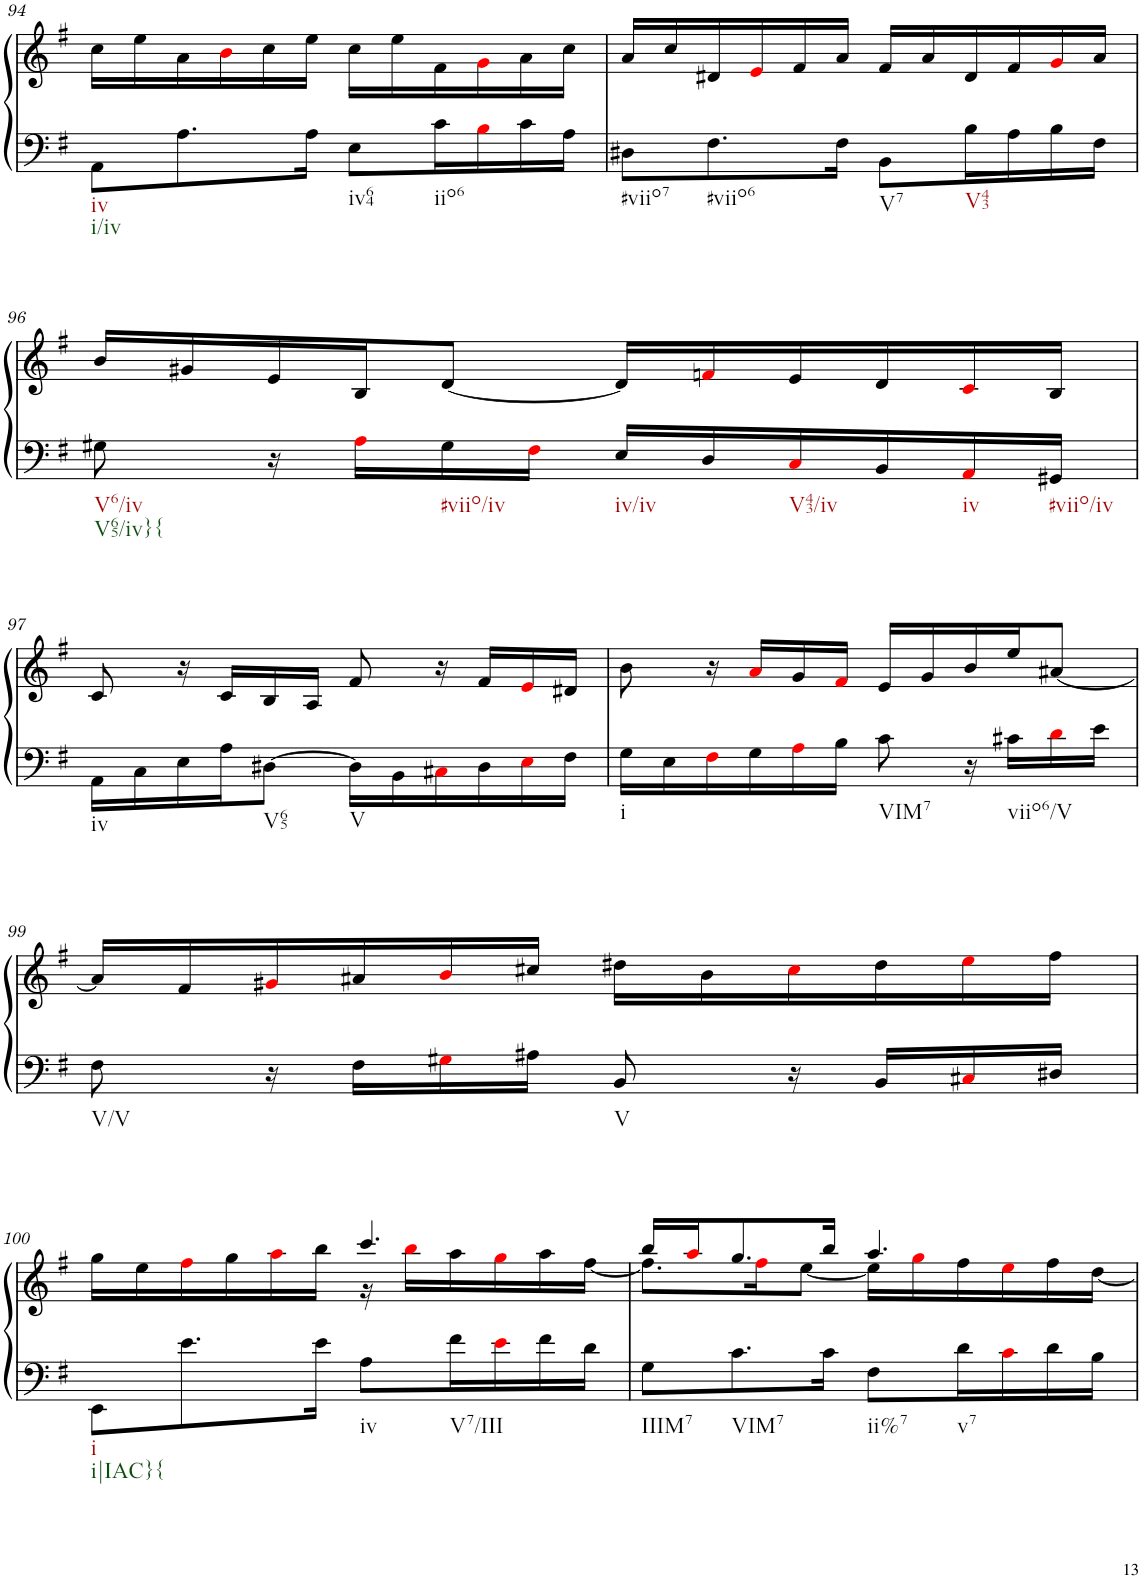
**kern	**kern
*part1	*part1
*staff2	*staff1
*I"unbenannt9	*
!!LO:PB:g=z
*clefF4	*clefG2
*k[f#]	*k[f#]
*M6/8	*M6/8
=94	=94
!LO:TX:b:t=iv	!
!LO:TX:b:t=i/iv	!
8AA\L	16cc\LL
.	16ee\
8.A\	16a\
.	16bi\
.	16cc\
16A\Jk	16ee\JJ
!LO:TX:b:t=iv64	!
8E\L	16cc\LL
.	16ee\
!LO:TX:b:t=iio6	!
16c\L	16f#\
16Bi\	16gi\
16c\	16a\
16A\JJ	16cc\JJ
=95	=95
!LO:TX:b:t=#viio7	!
8D#X\L	16a/LL
.	16cc/
!LO:TX:b:t=#viio6	!
8.F#\	16d#X/
.	16ei/
.	16f#/
16F#\Jk	16a/JJ
!LO:TX:b:t=V7	!
8BB\L	16f#/LL
.	16a/
!LO:TX:b:t=V43	!
16B\L	16d#/
16A\	16f#/
16B\	16gi/
16F#\JJ	16a/JJ
!!LO:LB:g=z
=96	=96
!LO:TX:b:t=V6/iv	!
!LO:TX:b:t=V65/iv}{	!
8G#X\	16b/LL
.	16g#X/
16r	16e/
16Ai\LL	16B/J
!LO:TX:b:t=#viio/iv	!
16G#\	[8d/J
16F#i\JJ	.
!LO:TX:b:t=iv/iv	!
16E/LL	16d/LL]
16D/	16fni/
!LO:TX:b:t=V43/iv	!
16Ci/	16e/
16BB/	16d/
!LO:TX:b:t=iv	!
16AAi/	16ci/
!LO:TX:b:t=#viio/iv	!
16GG#X/JJ	16B/JJ
!!LO:LB:g=z
=97	=97
!LO:TX:b:t=iv	!
16AA\LL	8c/
16C\	.
16E\	16r
16A\J	16c/LL
!LO:TX:b:t=V65	!
[8D#X\J	16B/
.	16A/JJ
!LO:TX:b:t=V	!
16D#\LL]	8f#/
16BB\	.
16C#Xi\	16r
16D#\	16f#/LL
16Ei\	16ei/
16F#\JJ	16d#X/JJ
=98	=98
!LO:TX:b:t=i	!
16G\LL	8b\
16E\	.
16F#i\	16r
16G\	16ai/LL
16Ai\	16g/
16B\JJ	16f#i/JJ
!LO:TX:b:t=VIM7	!
8c\	16e/LL
.	16g/
16r	16b/
!LO:TX:b:t=viio6/V	!
16c#X\LL	16ee/J
16di\	[8a#X/J
16e\JJ	.
!!LO:LB:g=z
=99	=99
!LO:TX:b:t=V/V	!
8F#\	16a#/LL]
.	16f#/
16r	16g#Xi/
16F#\LL	16a#X/
16G#Xi\	16bi/
16A#X\JJ	16cc#X/JJ
!LO:TX:b:t=V	!
8BB/	16dd#X\LL
.	16b\
16r	16cc#i\
16BB/LL	16dd#\
16C#Xi/	16eei\
16D#X/JJ	16ff#\JJ
!!LO:LB:g=z
=100	=100
*	*^
!LO:TX:b:t=i	!	!
!LO:TX:b:t=i|IAC}{	!	!
8EE\L	4ryy	16gg\LL
.	.	16ee\
8.e\	.	16ff#i\
.	.	16gg\
.	8ryy	16aai\
16e\Jk	.	16bb\JJ
!LO:TX:b:t=iv	!	!
8A\L	4.ccc/	16r
.	.	16bbi\LL
!LO:TX:b:t=V7/III	!	!
16f#\L	.	16aa\
16ei\	.	16ggi\
16f#\	.	16aa\
16d\JJ	.	[16ff#\JJ
=101	=101	=101
!LO:TX:b:t=IIIM7	!	!
8G\L	16bb/LL	8.ff#\L]
.	16aai/J	.
!LO:TX:b:t=VIM7	!	!
8.c\	8.gg/	.
.	.	16ff#i\K
.	.	[8ee\J
16c\Jk	16bb/Jk	.
!LO:TX:b:t=ii%7	!	!
8F#\L	4.aa/	16ee\LL]
.	.	16ggi\
!LO:TX:b:t=v7	!	!
16d\L	.	16ff#\
16ci\	.	16eei\
16d\	.	16ff#\
16B\JJ	.	[16dd\JJ
*	*v	*v
=	=
*-	*-
